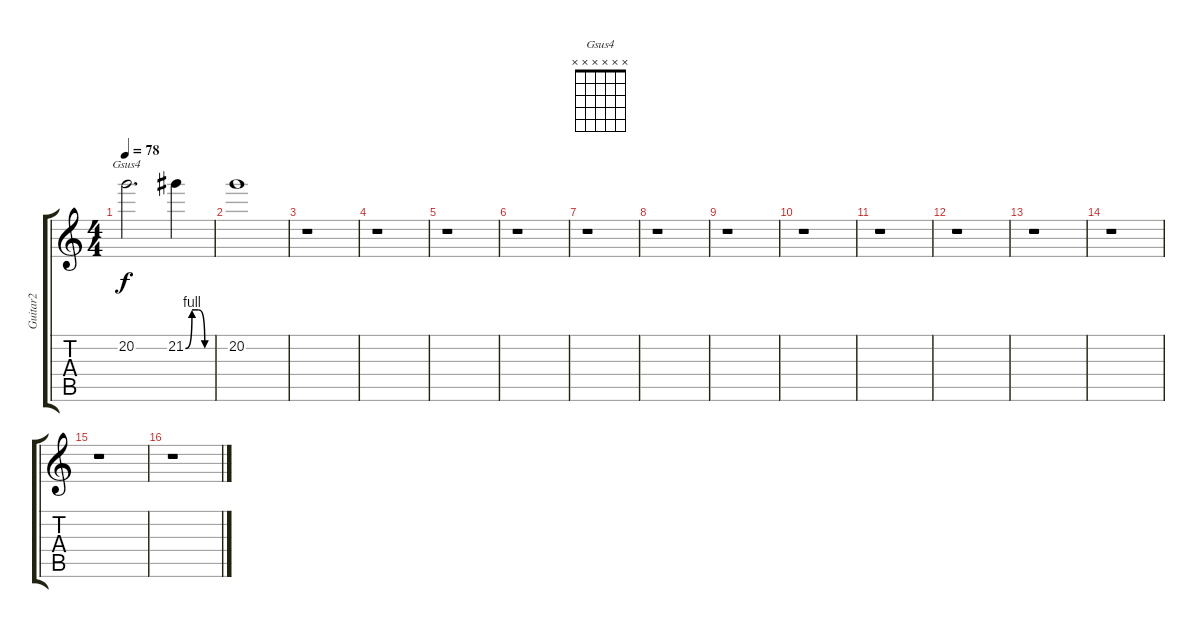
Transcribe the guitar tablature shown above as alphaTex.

\track ("Guitar2" "Guitar2") {instrument distortionguitar}
\staff {score tabs}
\tuning (E4 B3 G3 D3 A2 E2) {hide}
\chord ("Gsus4" x x x x x x)
\ts (4 4)
\tempo 78
\clef g2
\ks c
20.2.2{d ch "Gsus4" dy f} 21.2{be (custom 0 0 15 4 30 4 45 0 60 0)}.4 |
20.2.1 |
r.1 |
r.1 |
r.1 |
r.1 |
r.1 |
r.1 |
r.1 |
r.1 |
r.1 |
r.1 |
r.1 |
r.1 |
r.1 |
r.1
